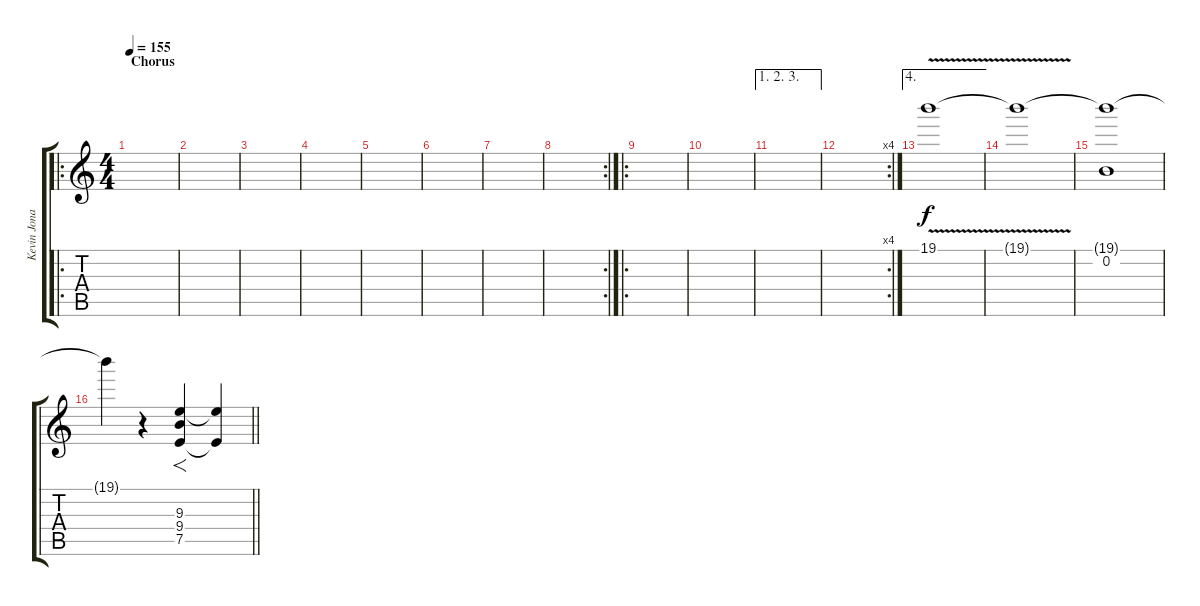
\track ("Kevin Jonas (Solo)" "Kevin Jona") {instrument banjo}
\staff {score tabs}
\tuning (E4 B3 G3 D3 A2 E2) {hide}
\displaytranspose 12
\ro
\ts (4 4)
\section ("" "Chorus")
\tempo 155
\clef g2
\ks c
|
|
|
|
|
|
|
\rc 2
|
\ro
|
|
\ae (1 2 3)
|
\rc 4
|
\ae 4
19.1{v}.1{volume 3 instrument overdrivenguitar} |
19.1{t}.1 |
(19.1{t} 0.2).1 |
\barLineRight lightlight
19.1{t}.4 r.4 (9.3 9.4 7.5).4{f volume 15} (9.3{t} 7.5{t}).4
